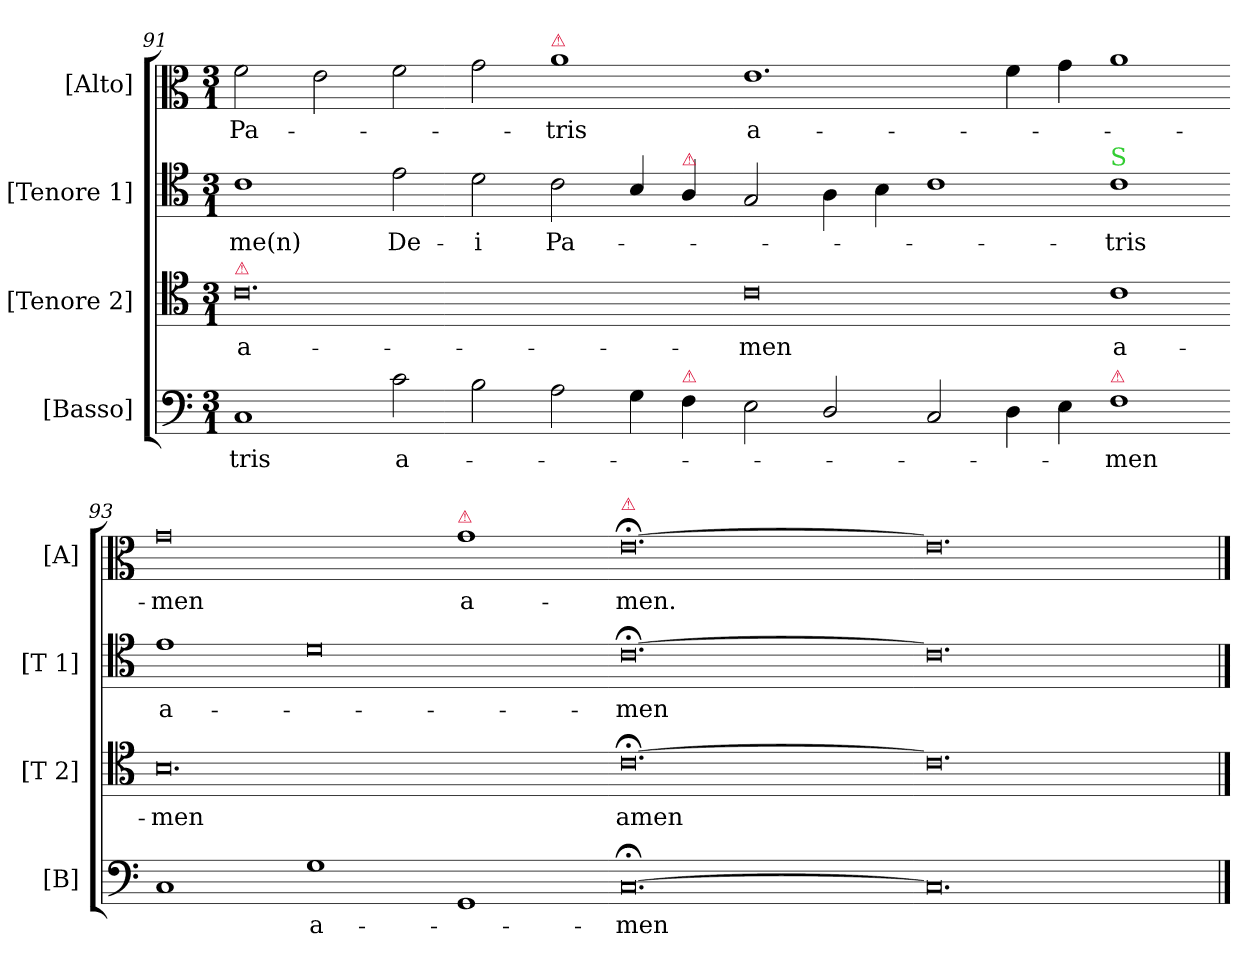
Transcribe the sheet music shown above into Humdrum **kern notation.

**kern	**text	**kern	**text	**kern	**text	**kern	**text
*part4	*part4	*part3	*part3	*part2	*part2	*part1	*part1
*staff4	*staff4	*staff3	*staff3	*staff2	*staff2	*staff1	*staff1
*I"[Basso]	*	*I"[Tenore 2]	*	*I"[Tenore 1]	*	*I"[Alto]	*
*I'[B]	*	*I'[T 2]	*	*I'[T 1]	*	*I'[A]	*
*clefF4	*	*clefC4	*	*clefC4	*	*clefC3	*
*k[]	*	*k[]	*	*k[]	*	*k[]	*
*M3/1	*	*M3/1	*	*M3/1	*	*M3/1	*
=91	=91	=91	=91	=91	=91	=91	=91
!	!	!LO:TX:a:color=crimson:t=⚠	!	!	!	!	!
1C	-tris	0.c	a-	1c	-me(n)	2f\	Pa-
.	.	.	.	.	.	2e\	.
2c\	a-	.	.	2e\	De-	2f\	.
2B\	.	.	.	2d\	-i	2g\	.
!	!	!	!	!	!	!LO:TX:a:color=crimson:t=⚠	!
2A\	.	.	.	2c\	Pa-	1a	-tris
4G\	.	.	.	4B/	.	.	.
!	!	!	!	!LO:TX:a:color=crimson:t=⚠	!	!	!
!LO:TX:a:color=crimson:t=⚠	!	!	!	!	!	!	!
4F\	.	.	.	4A/	.	.	.
=92-	=92-	=92-	=92-	=92-	=92-	=92-	=92-
2E\	.	0c	-men	2G/	.	1.e	a-
2D/	.	.	.	4A\	.	.	.
.	.	.	.	4B\	.	.	.
2C/	.	.	.	1c	.	.	.
4D\	.	.	.	.	.	4f\	.
4E\	.	.	.	.	.	4g\	.
!	!	!	!	!LO:TX:a:color=limegreen:t=S	!	!	!
!LO:TX:a:color=crimson:t=⚠	!	!	!	!	!	!	!
!	!	!	!LO:LY:i	!	!	!	!
1F	-men	1c	a-	1c	-tris	1a	.
=93-	=93-	=93-	=93-	=93-	=93-	=93-	=93-
!	!	!	!LO:LY:i	!	!	!	!
1C	.	0.B	men	1e	a-	0g	-men
1G	a-	.	.	0d	.	.	.
!	!	!	!	!	!	!LO:TX:a:color=crimson:t=⚠	!
1GG	.	.	.	.	.	1g	a-
=94-	=94-	=94-	=94-	=94-	=94-	=94-	=94-
!	!	!	!	!	!	!LO:TX:a:color=crimson:t=⚠	!
[0.C;<\	-men	[0.c;<	amen	[0.c;<	-men	[0.e;<	-men.
=95-	=95-	=95-	=95-	=95-	=95-	=95-	=95-
0.C]	.	0.c]	.	0.c]	.	0.e]	.
==	==	==	==	==	==	==	==
*-	*-	*-	*-	*-	*-	*-	*-
